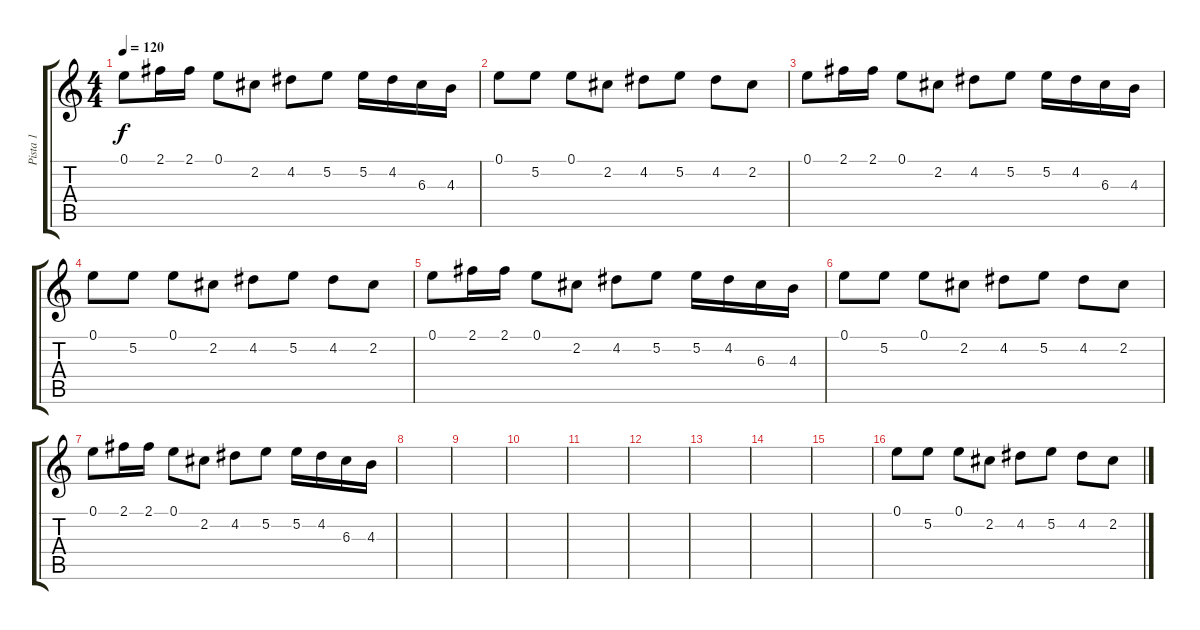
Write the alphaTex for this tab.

\track ("Pista 1" "Pista 1") {instrument electricguitarclean}
\staff {score tabs}
\tuning (E4 B3 G3 D3 A2 E2) {hide}
\ts (4 4)
\tempo 120
\clef g2
\ks c
0.1.8{dy f} 2.1.16 2.1.16 0.1.8 2.2.8 4.2.8 5.2.8 5.2.16 4.2.16 6.3.16 4.3.16 |
0.1.8 5.2.8 0.1.8 2.2.8 4.2.8 5.2.8 4.2.8 2.2.8 |
0.1.8 2.1.16 2.1.16 0.1.8 2.2.8 4.2.8 5.2.8 5.2.16 4.2.16 6.3.16 4.3.16 |
0.1.8 5.2.8 0.1.8 2.2.8 4.2.8 5.2.8 4.2.8 2.2.8 |
0.1.8 2.1.16 2.1.16 0.1.8 2.2.8 4.2.8 5.2.8 5.2.16 4.2.16 6.3.16 4.3.16 |
0.1.8 5.2.8 0.1.8 2.2.8 4.2.8 5.2.8 4.2.8 2.2.8 |
0.1.8 2.1.16 2.1.16 0.1.8 2.2.8 4.2.8 5.2.8 5.2.16 4.2.16 6.3.16 4.3.16 |
|
|
|
|
|
|
|
|
0.1.8 5.2.8 0.1.8 2.2.8 4.2.8 5.2.8 4.2.8 2.2.8
